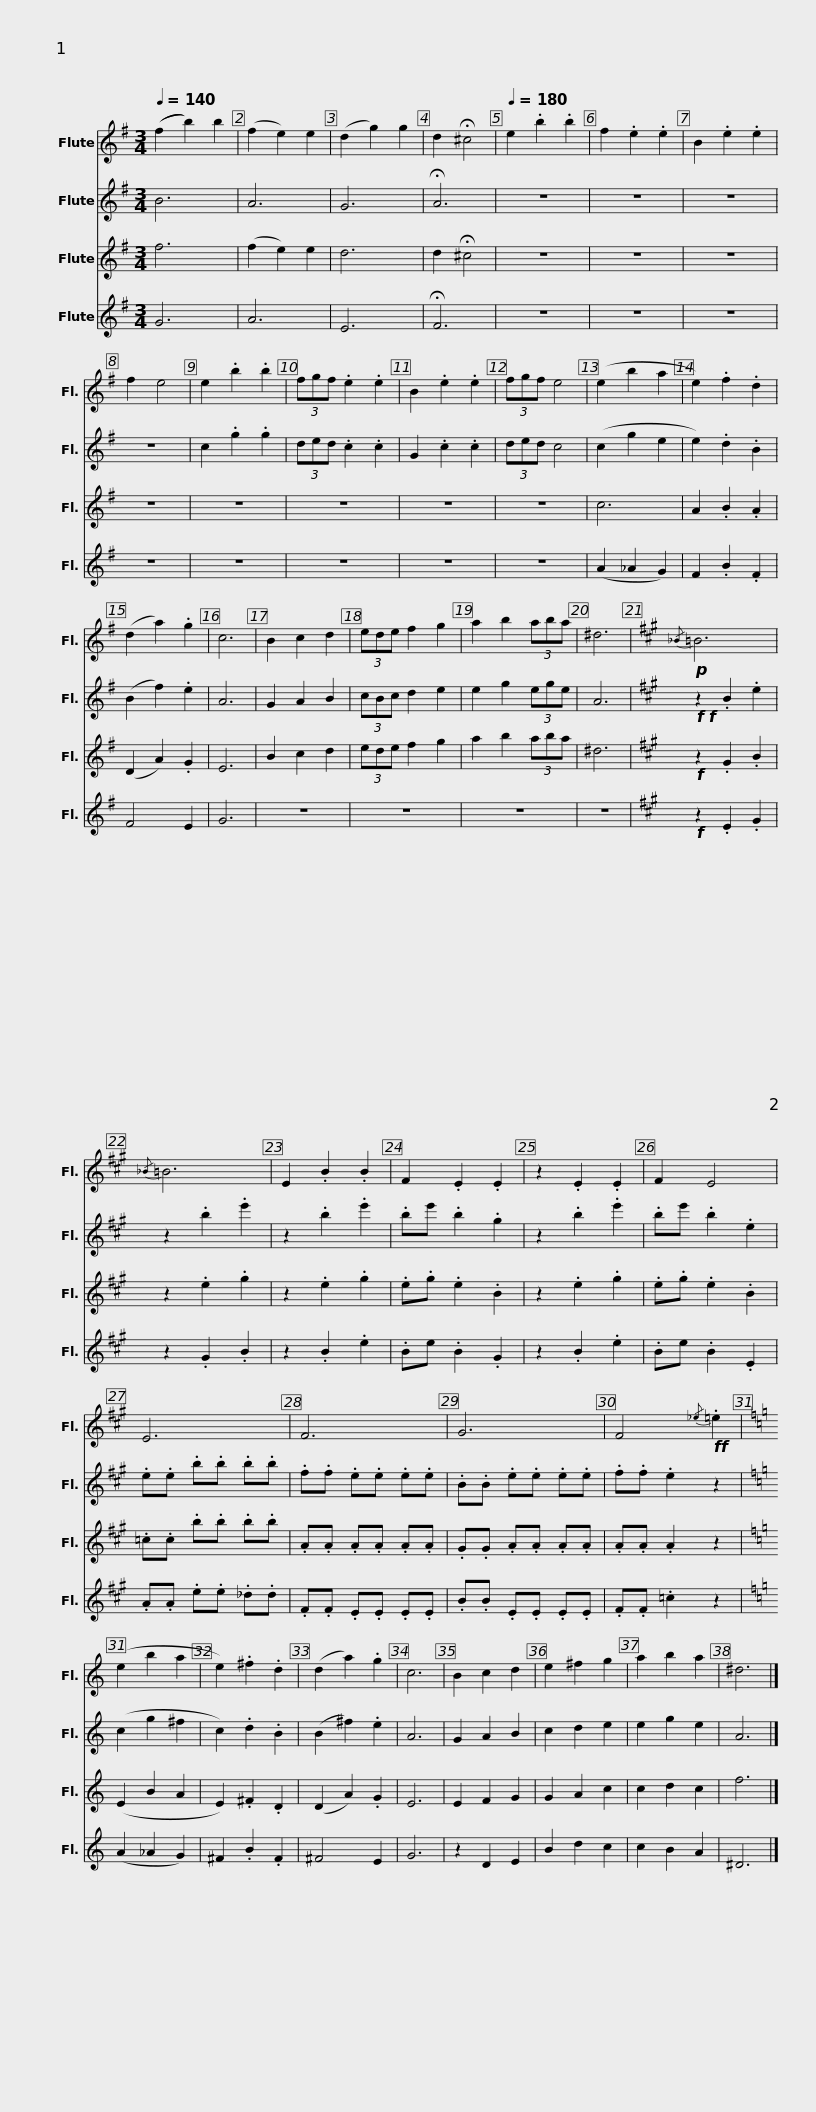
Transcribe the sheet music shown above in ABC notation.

X:1
%%score 1 2 3 4
L:1/8
Q:1/4=140
M:3/4
I:linebreak $
K:G
V:1 treble
V:2 treble
V:3 treble
V:4 treble
V:1
 ((f2 b2)) b2 | (f2 e2) e2 | (d2 g2) g2 | d2 !fermata!^c4 |[Q:1/4=180] e2 .b2 .b2 | %5
 f2 .e2 .e2 | B2 .e2 .e2 | f2 e4 | e2 .b2 .b2 | (3fgf .e2 .e2 | %10
 B2 .e2 .e2 |$ (3fgf e4 | (e2 b2 a2 | e2) .f2 .d2 | (d2 a2) .g2 | %15
 c6 | B2 c2 d2 | (3ede f2 g2 | a2 b2 (3aba | ^d6 | %20
[K:A]!p!{/_B} =B6 |${/_B} =B6 | E2 .B2 .B2 | F2 .E2 .E2 | z2 .E2 .E2 | %25
 F2 E4 | E6 | F6 | G6 |$ F4!ff!{/_e} .=e2 | %30
[K:C] (e2 b2 a2 | e2) .^f2 .d2 | (d2 a2) .g2 |[K:C] c6 | B2 c2 d2 | %35
 e2 ^f2 g2 | a2 b2 a2 | ^d6 |] %38
V:2
 B6 | A6 | G6 | !fermata!A6 | z6 | %5
 z6 | z6 | z6 | c2 .g2 .g2 | (3ded .c2 .c2 | %10
 G2 .c2 .c2 |$ (3ded c4 | (c2 g2 e2 | e2) .d2 .B2 | (B2 f2) .e2 | %15
 A6 | G2 A2 B2 | (3cBc d2 e2 | e2 g2 (3ege | A6 | %20
[K:A]!f!!f! z2 .B2 .e2 |$ z2 .b2 .e'2 | z2 .b2 .e'2 | .be' .b2 .g2 | z2 .b2 .e'2 | %25
 .be' .b2 .e2 | .e.e .b.b .b.b | .f.f .e.e .e.e | .B.B .e.e .e.e |$ .f.f .e2 z2 | %30
[K:C] (c2 g2 ^f2 | c2) .d2 .B2 | (B2 ^f2) .e2 |[K:C] A6 | G2 A2 B2 | %35
 c2 d2 e2 | e2 g2 e2 | A6 |] %38
V:3
 f6 | (f2 e2) e2 | d6 | d2 !fermata!^c4 | z6 | %5
 z6 | z6 | z6 | z6 | z6 | %10
 z6 |$ z6 | c6 | A2 .B2 .A2 | (D2 A2) .G2 | %15
 E6 | B2 c2 d2 | (3ede f2 g2 | a2 b2 (3aba | ^d6 | %20
[K:A]!f! z2 .G2 .B2 |$ z2 .e2 .g2 | z2 .e2 .g2 | .e.g .e2 .B2 | z2 .e2 .g2 | %25
 .e.g .e2 .B2 | .=c.c .b.b .b.b | .A.A .A.A .A.A | .G.G .A.A .A.A |$ .A.A .A2 z2 | %30
[K:C] (E2 B2 A2 | E2) .^F2 .D2 | (D2 A2) .G2 |[K:C] E6 | E2 F2 G2 | %35
 G2 A2 c2 | c2 d2 c2 | f6 |] %38
V:4
 G6 | A6 | E6 | !fermata!F6 | z6 | %5
 z6 | z6 | z6 | z6 | z6 | %10
 z6 |$ z6 | (A2 _A2 G2) | F2 .B2 .F2 | F4 E2 | %15
 G6 | z6 | z6 | z6 | z6 | %20
[K:A]!f! z2 .E2 .G2 |$ z2 .G2 .B2 | z2 .B2 .e2 | .Be .B2 .G2 | z2 .B2 .e2 | %25
 .Be .B2 .E2 | .A.A .e.e ._d.d | .F.F .E.E .E.E | .B.B .E.E .E.E |$ .F.F .=c2 z2 | %30
[K:C] (A2 _A2 G2) | ^F2 .B2 .F2 | ^F4 E2 |[K:C] G6 | z2 D2 E2 | %35
 B2 d2 c2 | c2 B2 A2 | ^D6 |] %38
